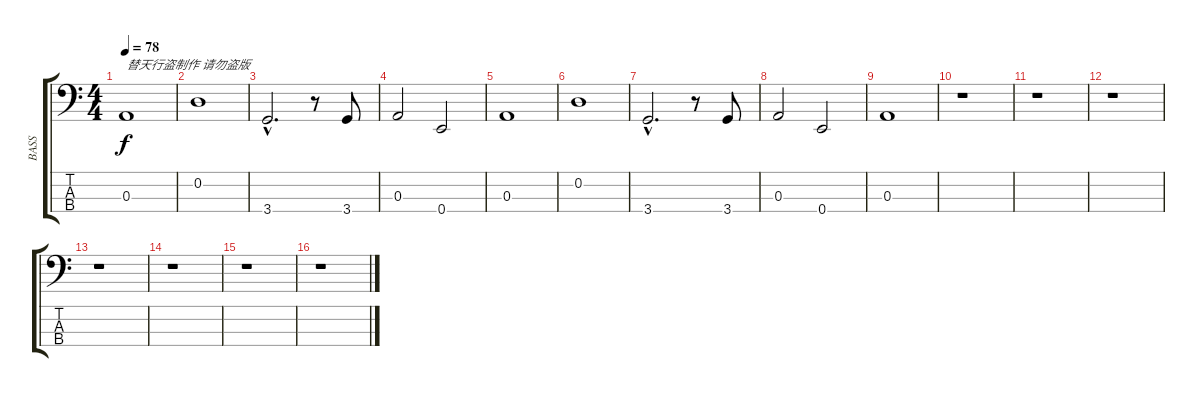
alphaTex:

\track ("BASS" "BASS") {instrument electricbassfinger}
\staff {score tabs}
\tuning (G2 D2 A1 E1) {hide}
\ts (4 4)
\tempo 78
\clef f4
\ks c
0.3.1{txt "替天行盗制作 请勿盗版" dy f instrument electricbassfinger} |
0.2.1 |
3.4{hac}.2{d} r.8 3.4.8 |
0.3.2 0.4.2 |
0.3.1 |
0.2.1 |
3.4{hac}.2{d} r.8 3.4.8 |
0.3.2 0.4.2 |
0.3.1 |
r.1 |
r.1 |
r.1 |
r.1 |
r.1 |
r.1 |
r.1
